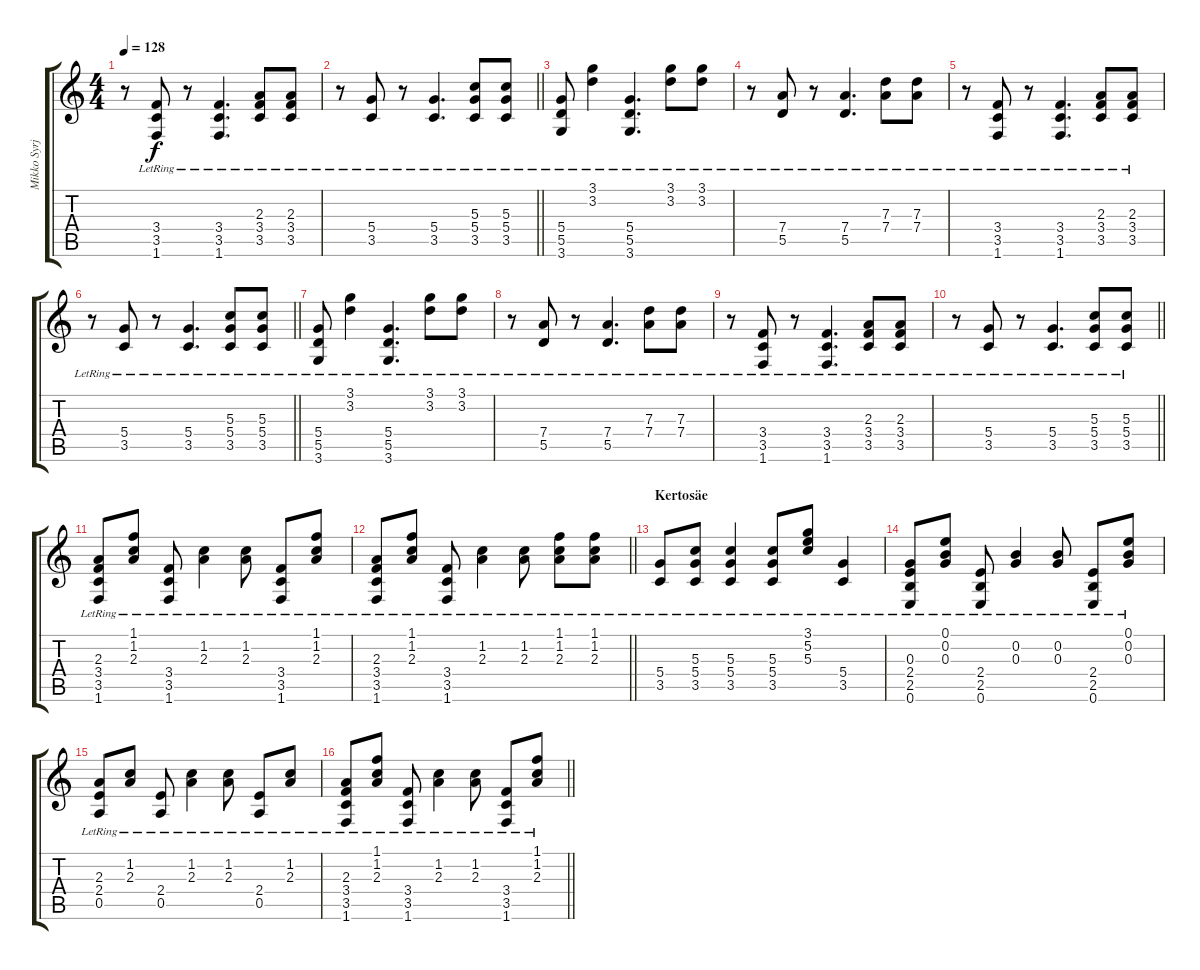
\track ("Mikko Syrjä" "Mikko Syrj") {instrument acousticguitarsteel}
\staff {score tabs}
\tuning (E4 B3 G3 D3 A2 E2) {hide}
\ts (4 4)
\tempo 128
\clef g2
\ks c
r.8{dy f} (3.4{lr} 3.5{lr} 1.6{lr}).8 r.8 (3.4{lr} 3.5{lr} 1.6{lr}).4{d} (2.3{lr} 3.4{lr} 3.5{lr}).8 (2.3{lr} 3.4{lr} 3.5{lr}).8 |
\barLineRight lightlight
r.8 (5.4{lr} 3.5{lr}).8 r.8 (5.4{lr} 3.5{lr}).4{d} (5.3{lr} 5.4{lr} 3.5{lr}).8 (5.3{lr} 5.4{lr} 3.5{lr}).8 |
(5.4{lr} 5.5{lr} 3.6{lr}).8 (3.1{lr} 3.2{lr}).4 (5.4{lr} 5.5{lr} 3.6{lr}).4{d} (3.1{lr} 3.2{lr}).8 (3.1{lr} 3.2{lr}).8 |
r.8 (7.4{lr} 5.5{lr}).8 r.8 (7.4{lr} 5.5{lr}).4{d} (7.3{lr} 7.4{lr}).8 (7.3{lr} 7.4{lr}).8 |
r.8 (3.4{lr} 3.5{lr} 1.6{lr}).8 r.8 (3.4{lr} 3.5{lr} 1.6{lr}).4{d} (2.3{lr} 3.4{lr} 3.5{lr}).8 (2.3{lr} 3.4{lr} 3.5{lr}).8 |
\barLineRight lightlight
r.8 (5.4{lr} 3.5{lr}).8 r.8 (5.4{lr} 3.5{lr}).4{d} (5.3{lr} 5.4{lr} 3.5{lr}).8 (5.3{lr} 5.4{lr} 3.5{lr}).8 |
(5.4{lr} 5.5{lr} 3.6{lr}).8 (3.1{lr} 3.2{lr}).4 (5.4{lr} 5.5{lr} 3.6{lr}).4{d} (3.1{lr} 3.2{lr}).8 (3.1{lr} 3.2{lr}).8 |
r.8 (7.4{lr} 5.5{lr}).8 r.8 (7.4{lr} 5.5{lr}).4{d} (7.3{lr} 7.4{lr}).8 (7.3{lr} 7.4{lr}).8 |
r.8 (3.4{lr} 3.5{lr} 1.6{lr}).8 r.8 (3.4{lr} 3.5{lr} 1.6{lr}).4{d} (2.3{lr} 3.4{lr} 3.5{lr}).8 (2.3{lr} 3.4{lr} 3.5{lr}).8 |
\barLineRight lightlight
r.8 (5.4{lr} 3.5{lr}).8 r.8 (5.4{lr} 3.5{lr}).4{d} (5.3{lr} 5.4{lr} 3.5{lr}).8 (5.3{lr} 5.4{lr} 3.5{lr}).8 |
(2.3{lr} 3.4{lr} 3.5{lr} 1.6{lr}).8 (1.1{lr} 1.2{lr} 2.3{lr}).8 (3.4{lr} 3.5{lr} 1.6{lr}).8 (1.2{lr} 2.3{lr}).4 (1.2{lr} 2.3{lr}).8 (3.4{lr} 3.5{lr} 1.6{lr}).8 (1.1{lr} 1.2{lr} 2.3{lr}).8 |
\barLineRight lightlight
(2.3{lr} 3.4{lr} 3.5{lr} 1.6{lr}).8 (1.1{lr} 1.2{lr} 2.3{lr}).8 (3.4{lr} 3.5{lr} 1.6{lr}).8 (1.2{lr} 2.3{lr}).4 (1.2{lr} 2.3{lr}).8 (1.1{lr} 1.2{lr} 2.3{lr}).8 (1.1{lr} 1.2{lr} 2.3{lr}).8 |
\section ("" "Kertosäe")
(5.4{lr} 3.5{lr}).8 (5.3{lr} 5.4{lr} 3.5{lr}).8 (5.3{lr} 5.4{lr} 3.5{lr}).4 (5.3{lr} 5.4{lr} 3.5{lr}).8 (3.1{lr} 5.2{lr} 5.3{lr}).8 (5.4{lr} 3.5{lr}).4 |
(0.3{lr} 2.4{lr} 2.5{lr} 0.6{lr}).8 (0.1{lr} 0.2{lr} 0.3{lr}).8 (2.4{lr} 2.5{lr} 0.6{lr}).8 (0.2{lr} 0.3{lr}).4 (0.2{lr} 0.3{lr}).8 (2.4{lr} 2.5{lr} 0.6{lr}).8 (0.1{lr} 0.2{lr} 0.3{lr}).8 |
(2.3{lr} 2.4{lr} 0.5{lr}).8 (1.2{lr} 2.3{lr}).8 (2.4{lr} 0.5{lr}).8 (1.2{lr} 2.3{lr}).4 (1.2{lr} 2.3{lr}).8 (2.4{lr} 0.5{lr}).8 (1.2{lr} 2.3{lr}).8 |
\barLineRight lightlight
(2.3{lr} 3.4{lr} 3.5{lr} 1.6{lr}).8 (1.1{lr} 1.2{lr} 2.3{lr}).8 (3.4{lr} 3.5{lr} 1.6{lr}).8 (1.2{lr} 2.3{lr}).4 (1.2{lr} 2.3{lr}).8 (3.4{lr} 3.5{lr} 1.6{lr}).8 (1.1{lr} 1.2{lr} 2.3{lr}).8
